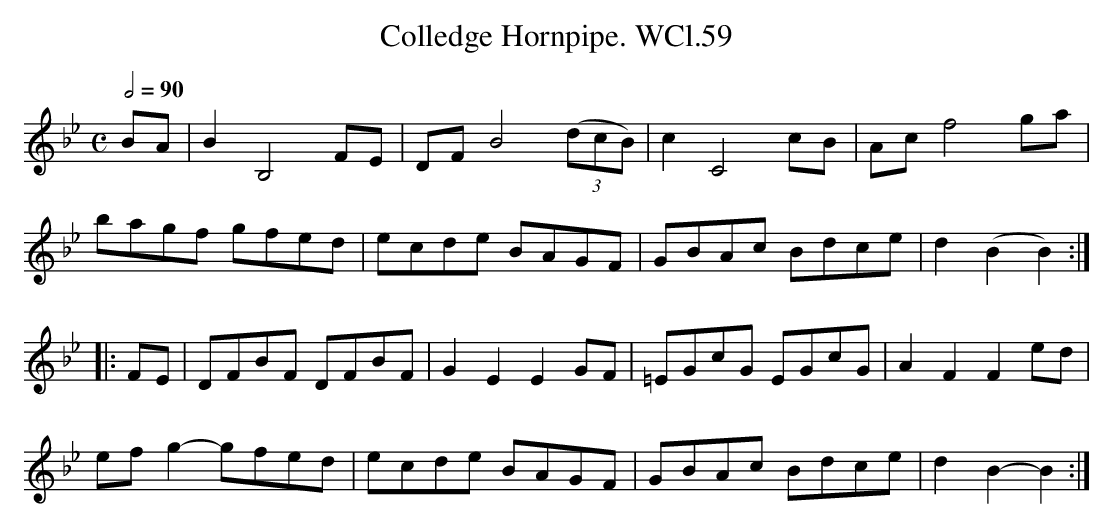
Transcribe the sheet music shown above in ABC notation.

X:1
T:Colledge Hornpipe. WCl.59
M:C
L:1/8
Q:1/2=90
K:Bb
BA|B2B,4FE|DFB4((3dcB)|c2C4cB|Ac f4 ga|
bagf gfed|ecde BAGF|GBAc Bdce|d2(B2B2):|
|:FE|DFBF DFBF|G2E2E2GF|=EGcG EGcG|A2F2F2 ed|
ef g2-gfed|ecde BAGF|GBAc Bdce|d2B2-B2:|
